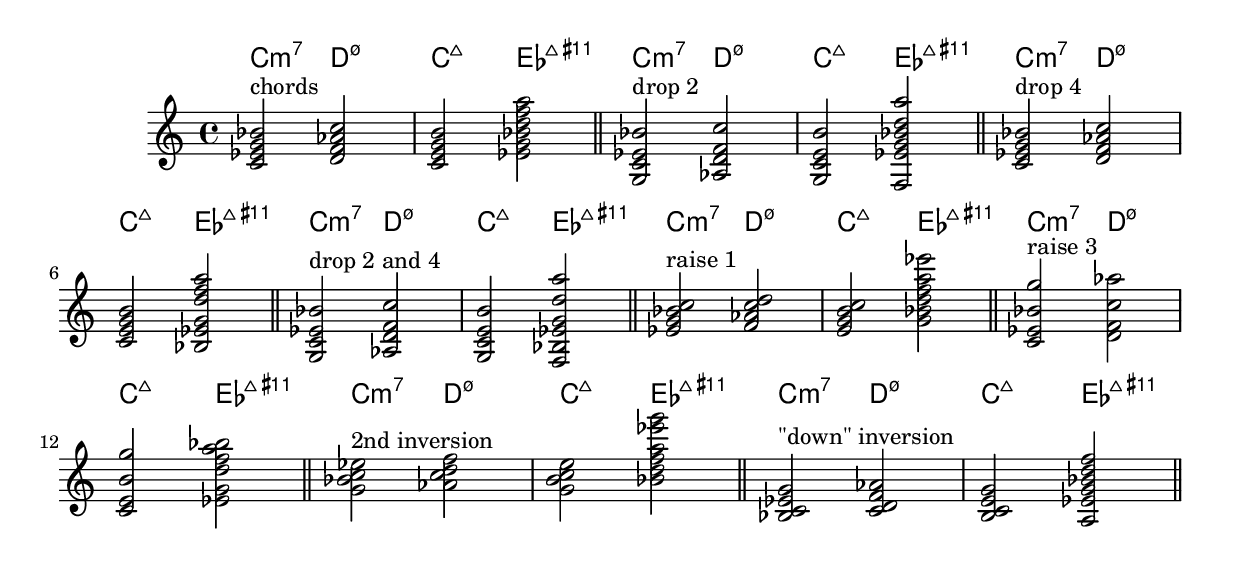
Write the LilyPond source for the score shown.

\version "2.21.0"
\header {
    texidoc = "Chord voicings may be transformed or inverted
automatically through Scheme functions.  These work even when
chord notes are not entered in order (e.g. from the lowest to the
uppermost note), and may also be used in chordmode.
Even when using voicings, chord names remain unchanged."
}

ac = \relative c' {
  <c es g bes>2 <d as' f c'>
  \chordmode {c:maj es:maj11+}
}

transforms = {
  <>^\markup "chords"
  \ac
  \bar "||"
  <>^\markup "drop 2"
  \dropNote 2 \ac
  \bar "||"
  <>^\markup "drop 4"
  \dropNote 4 \ac
  \bar "||"
  <>^\markup "drop 2 and 4"
  \dropNote 2 \dropNote 4 \ac
  \bar "||"
  <>^\markup "raise 1"
  \raiseNote 1 \ac
  \bar "||"
  <>^\markup "raise 3"
  \raiseNote 3 \ac
  \bar "||"
  <>^\markup "2nd inversion"
  \invertChords 2 \ac
  \bar "||"
  <>^\markup "\"down\" inversion"
  \invertChords -1 \ac
  \bar "||"
}

<<
  \new ChordNames \transforms
  \new Staff \transforms
>>
